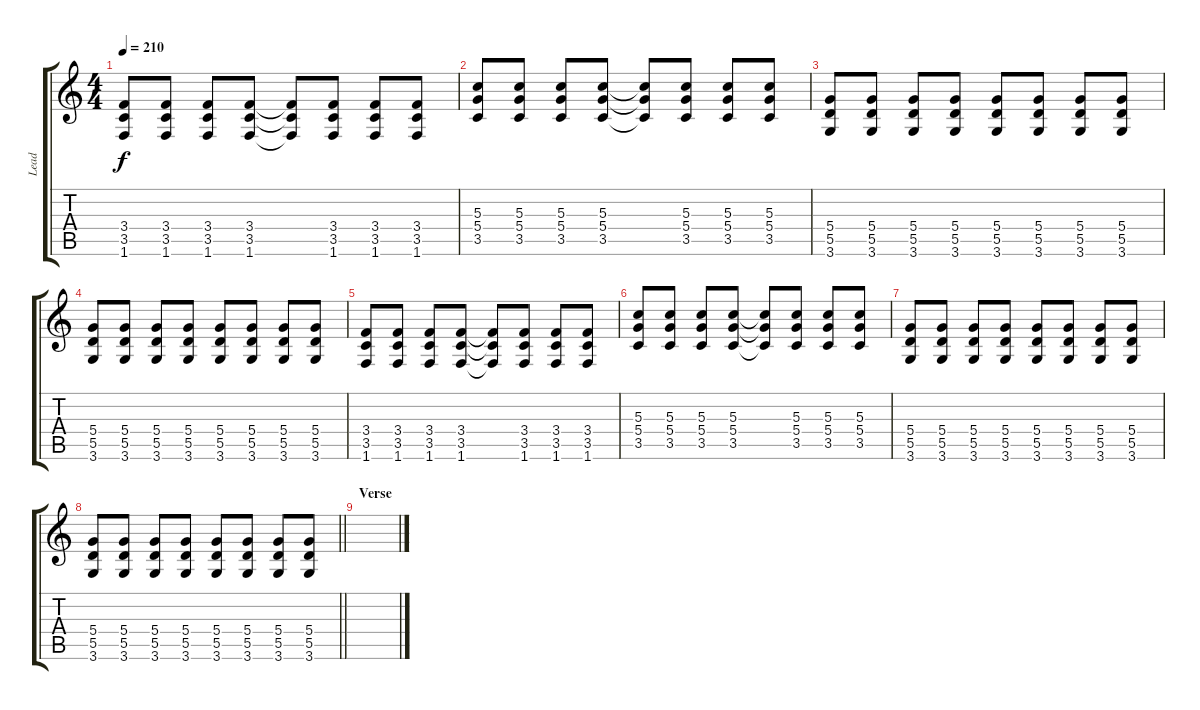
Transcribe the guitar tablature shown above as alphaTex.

\track ("Lead" "Lead") {instrument distortionguitar}
\staff {score tabs}
\tuning (E4 B3 G3 D3 A2 E2) {hide}
\ts (4 4)
\tempo 210
\clef g2
\ks c
(3.4 3.5 1.6).8{dy f} (3.4 3.5 1.6).8 (3.4 3.5 1.6).8 (3.4 3.5 1.6).8 (3.4{t} 3.5{t} 1.6{t}).8 (3.4 3.5 1.6).8 (3.4 3.5 1.6).8 (3.4 3.5 1.6).8 |
(5.3 5.4 3.5).8 (5.3 5.4 3.5).8 (5.3 5.4 3.5).8 (5.3 5.4 3.5).8 (5.3{t} 5.4{t} 3.5{t}).8 (5.3 5.4 3.5).8 (5.3 5.4 3.5).8 (5.3 5.4 3.5).8 |
(5.4 5.5 3.6).8 (5.4 5.5 3.6).8 (5.4 5.5 3.6).8 (5.4 5.5 3.6).8 (5.4 5.5 3.6).8 (5.4 5.5 3.6).8 (5.4 5.5 3.6).8 (5.4 5.5 3.6).8 |
(5.4 5.5 3.6).8 (5.4 5.5 3.6).8 (5.4 5.5 3.6).8 (5.4 5.5 3.6).8 (5.4 5.5 3.6).8 (5.4 5.5 3.6).8 (5.4 5.5 3.6).8 (5.4 5.5 3.6).8 |
(3.4 3.5 1.6).8 (3.4 3.5 1.6).8 (3.4 3.5 1.6).8 (3.4 3.5 1.6).8 (3.4{t} 3.5{t} 1.6{t}).8 (3.4 3.5 1.6).8 (3.4 3.5 1.6).8 (3.4 3.5 1.6).8 |
(5.3 5.4 3.5).8 (5.3 5.4 3.5).8 (5.3 5.4 3.5).8 (5.3 5.4 3.5).8 (5.3{t} 5.4{t} 3.5{t}).8 (5.3 5.4 3.5).8 (5.3 5.4 3.5).8 (5.3 5.4 3.5).8 |
(5.4 5.5 3.6).8 (5.4 5.5 3.6).8 (5.4 5.5 3.6).8 (5.4 5.5 3.6).8 (5.4 5.5 3.6).8 (5.4 5.5 3.6).8 (5.4 5.5 3.6).8 (5.4 5.5 3.6).8 |
\barLineRight lightlight
(5.4 5.5 3.6).8 (5.4 5.5 3.6).8 (5.4 5.5 3.6).8 (5.4 5.5 3.6).8 (5.4 5.5 3.6).8 (5.4 5.5 3.6).8 (5.4 5.5 3.6).8 (5.4 5.5 3.6).8 |
\section ("" "Verse")
